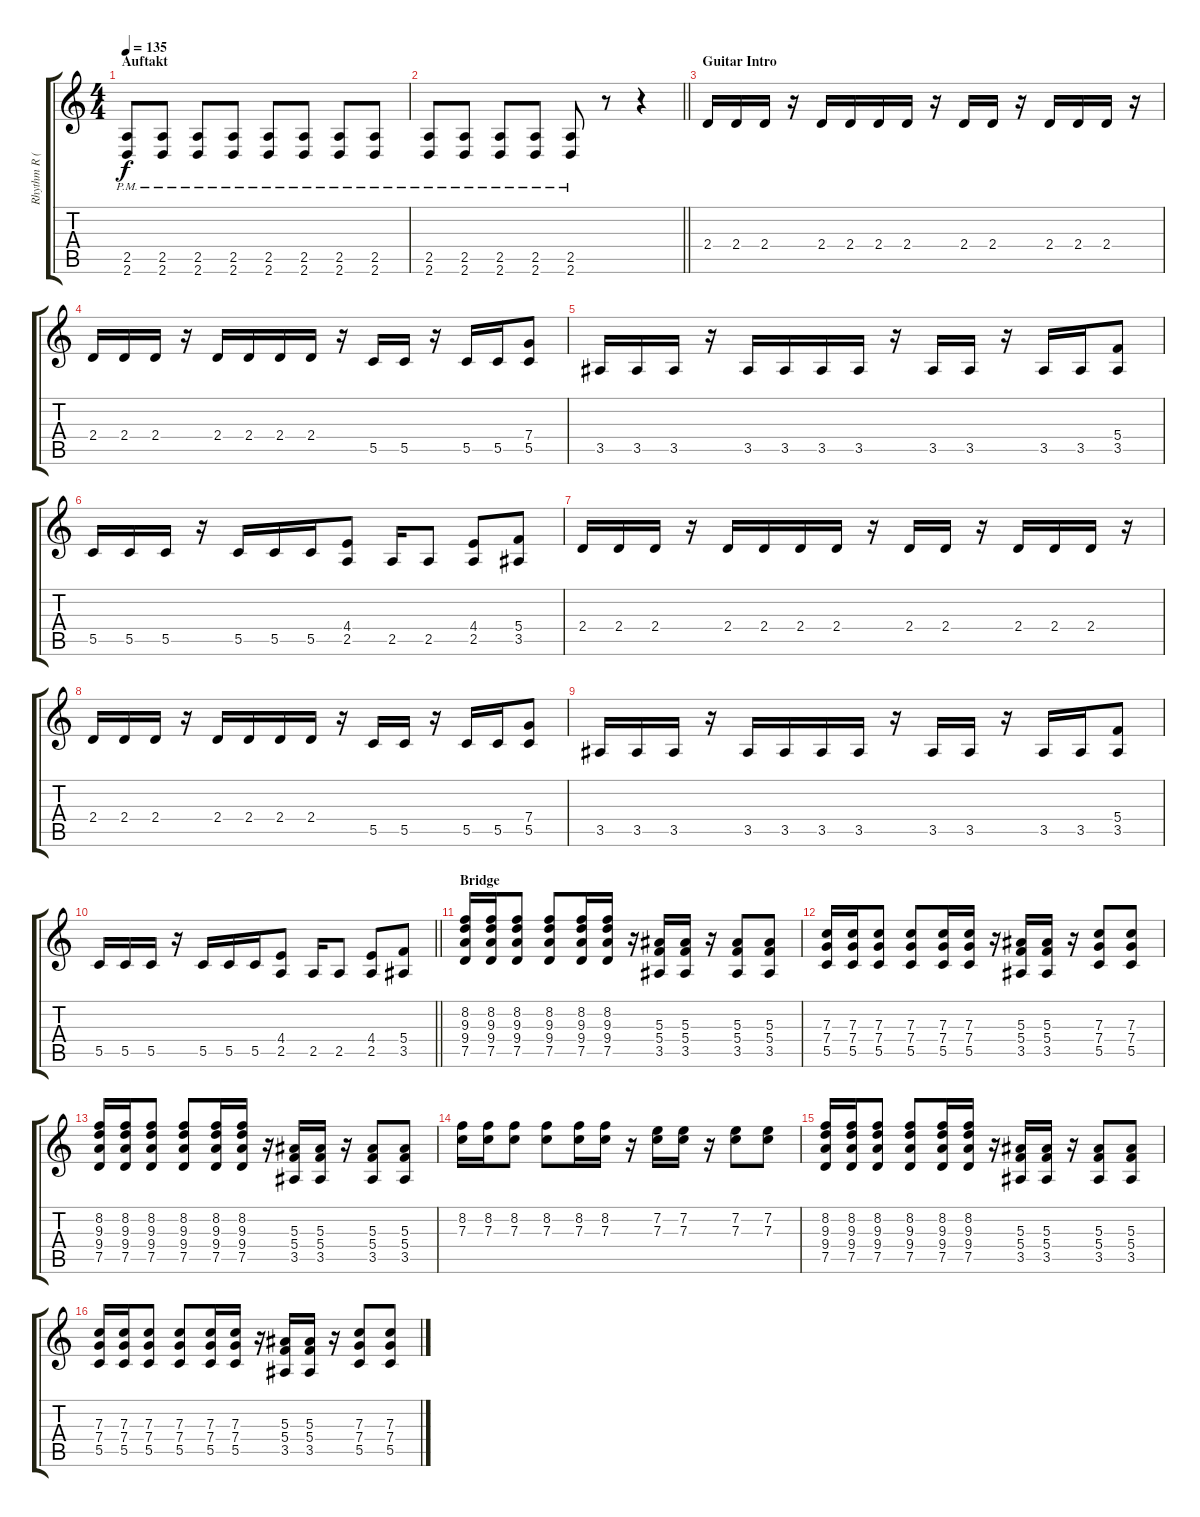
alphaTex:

\track ("Rhythm R (Lorenzo)" "Rhythm R (") {instrument distortionguitar}
\staff {score tabs}
\tuning (D4 A3 F3 C3 G2 C2) {hide}
\ts (4 4)
\section ("" "Auftakt")
\tempo 135
\clef g2
\ks aminor
(2.5{pm} 2.6{pm}).8{dy f} (2.5{pm} 2.6{pm}).8 (2.5{pm} 2.6{pm}).8 (2.5{pm} 2.6{pm}).8 (2.5{pm} 2.6{pm}).8 (2.5{pm} 2.6{pm}).8 (2.5{pm} 2.6{pm}).8 (2.5{pm} 2.6{pm}).8 |
\barLineRight lightlight
(2.5{pm} 2.6{pm}).8 (2.5{pm} 2.6{pm}).8 (2.5{pm} 2.6{pm}).8 (2.5{pm} 2.6{pm}).8 (2.5{pm} 2.6{pm}).8 r.8 r.4 |
\section ("" "Guitar Intro")
2.4.16 2.4.16 2.4.16 r.16 2.4.16 2.4.16 2.4.16 2.4.16 r.16 2.4.16 2.4.16 r.16 2.4.16 2.4.16 2.4.16 r.16 |
2.4.16 2.4.16 2.4.16 r.16 2.4.16 2.4.16 2.4.16 2.4.16 r.16 5.5.16 5.5.16 r.16 5.5.16 5.5.16 (7.4 5.5).8 |
3.5.16 3.5.16 3.5.16 r.16 3.5.16 3.5.16 3.5.16 3.5.16 r.16 3.5.16 3.5.16 r.16 3.5.16 3.5.16 (5.4 3.5).8 |
5.5.16 5.5.16 5.5.16 r.16 5.5.16 5.5.16 5.5.16 (4.4 2.5).8 2.5.16 2.5.8 (4.4 2.5).8 (5.4 3.5).8 |
2.4.16 2.4.16 2.4.16 r.16 2.4.16 2.4.16 2.4.16 2.4.16 r.16 2.4.16 2.4.16 r.16 2.4.16 2.4.16 2.4.16 r.16 |
2.4.16 2.4.16 2.4.16 r.16 2.4.16 2.4.16 2.4.16 2.4.16 r.16 5.5.16 5.5.16 r.16 5.5.16 5.5.16 (7.4 5.5).8 |
3.5.16 3.5.16 3.5.16 r.16 3.5.16 3.5.16 3.5.16 3.5.16 r.16 3.5.16 3.5.16 r.16 3.5.16 3.5.16 (5.4 3.5).8 |
\barLineRight lightlight
5.5.16 5.5.16 5.5.16 r.16 5.5.16 5.5.16 5.5.16 (4.4 2.5).8 2.5.16 2.5.8 (4.4 2.5).8 (5.4 3.5).8 |
\section ("" "Bridge")
(8.2 9.3 9.4 7.5).16 (8.2 9.3 9.4 7.5).16 (8.2 9.3 9.4 7.5).8 (8.2 9.3 9.4 7.5).8 (8.2 9.3 9.4 7.5).16 (8.2 9.3 9.4 7.5).16 r.16 (5.3 5.4 3.5).16 (5.3 5.4 3.5).16 r.16 (5.3 5.4 3.5).8 (5.3 5.4 3.5).8 |
(7.3 7.4 5.5).16 (7.3 7.4 5.5).16 (7.3 7.4 5.5).8 (7.3 7.4 5.5).8 (7.3 7.4 5.5).16 (7.3 7.4 5.5).16 r.16 (5.3 5.4 3.5).16 (5.3 5.4 3.5).16 r.16 (7.3 7.4 5.5).8 (7.3 7.4 5.5).8 |
(8.2 9.3 9.4 7.5).16 (8.2 9.3 9.4 7.5).16 (8.2 9.3 9.4 7.5).8 (8.2 9.3 9.4 7.5).8 (8.2 9.3 9.4 7.5).16 (8.2 9.3 9.4 7.5).16 r.16 (5.3 5.4 3.5).16 (5.3 5.4 3.5).16 r.16 (5.3 5.4 3.5).8 (5.3 5.4 3.5).8 |
(8.2 7.3).16 (8.2 7.3).16 (8.2 7.3).8 (8.2 7.3).8 (8.2 7.3).16 (8.2 7.3).16 r.16 (7.2 7.3).16 (7.2 7.3).16 r.16 (7.2 7.3).8 (7.2 7.3).8 |
(8.2 9.3 9.4 7.5).16 (8.2 9.3 9.4 7.5).16 (8.2 9.3 9.4 7.5).8 (8.2 9.3 9.4 7.5).8 (8.2 9.3 9.4 7.5).16 (8.2 9.3 9.4 7.5).16 r.16 (5.3 5.4 3.5).16 (5.3 5.4 3.5).16 r.16 (5.3 5.4 3.5).8 (5.3 5.4 3.5).8 |
(7.3 7.4 5.5).16 (7.3 7.4 5.5).16 (7.3 7.4 5.5).8 (7.3 7.4 5.5).8 (7.3 7.4 5.5).16 (7.3 7.4 5.5).16 r.16 (5.3 5.4 3.5).16 (5.3 5.4 3.5).16 r.16 (7.3 7.4 5.5).8 (7.3 7.4 5.5).8
